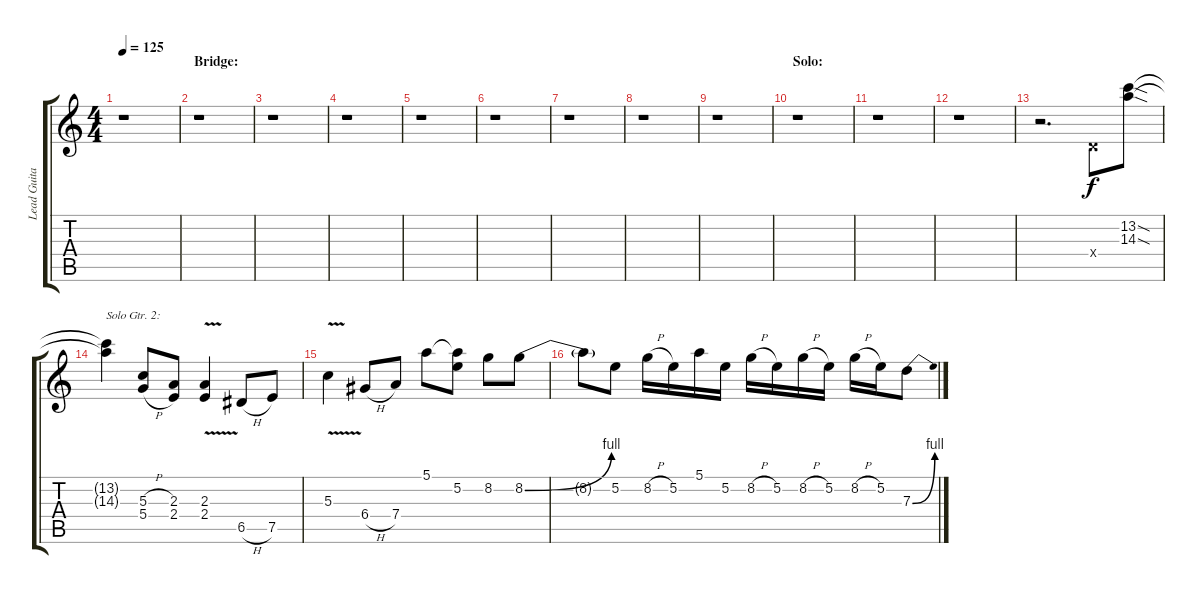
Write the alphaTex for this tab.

\track ("Lead Guitar II" "Lead Guita") {instrument distortionguitar}
\staff {score tabs}
\tuning (E4 B3 G3 D3 A2 E2) {hide}
\ts (4 4)
\tempo 125
\clef g2
\ks c
r.1{dy f} |
\section ("" "Bridge:")
r.1 |
r.1 |
r.1 |
r.1 |
r.1 |
r.1 |
r.1 |
r.1 |
\section ("" "Solo:")
r.1 |
r.1 |
r.1 |
r.2{d} 0.4{x}.8 (13.2{sod} 14.3{sod}).8 |
(13.2{t} 14.3{t}).4{txt "Solo Gtr. 2:"} (5.3{h} 5.4{h}).8 (2.3 2.4).8 (2.3{v} 2.4).4 6.5{h}.8 7.5.8 |
5.3{v}.4 6.4{h}.8 7.4.8 5.1.8 (5.1{t} 5.2).8 8.2.8 8.2{be (bend 0 0 60 4)}.8 |
8.2{t}.8 5.2.8 8.2{h}.16 5.2.16 5.1.16 5.2.16 8.2{h}.16 5.2.16 8.2{h}.16 5.2.16 8.2{h}.16 5.2.16 7.3{be (bend 0 0 60 4)}.8
